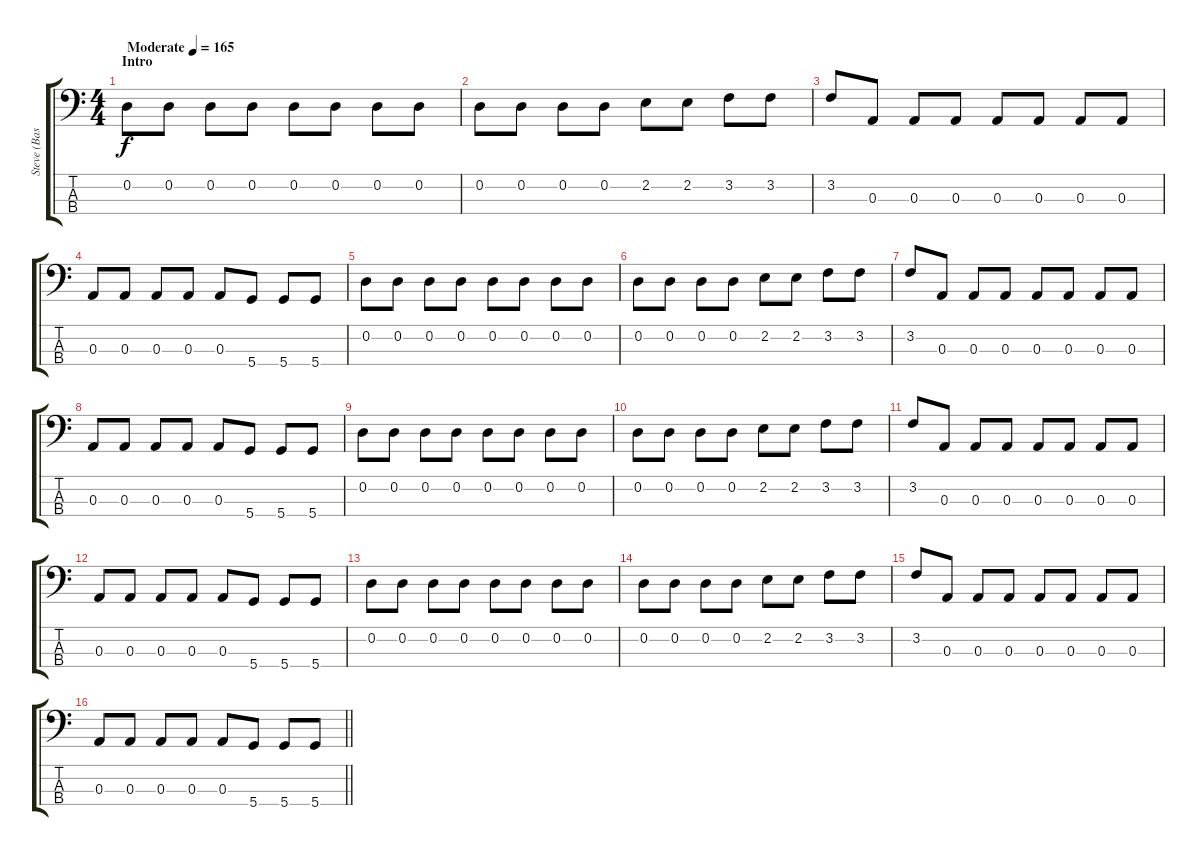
\track ("Steve (Bass)" "Steve (Bas") {instrument slapbass1}
\staff {score tabs}
\tuning (G2 D2 A1 D1) {hide}
\ts (4 4)
\section ("" "Intro")
\tempo (165 "Moderate")
\clef f4
\ks c
0.2.8{dy f instrument slapbass1} 0.2.8 0.2.8 0.2.8 0.2.8 0.2.8 0.2.8 0.2.8 |
0.2.8 0.2.8 0.2.8 0.2.8 2.2.8 2.2.8 3.2.8 3.2.8 |
3.2.8 0.3.8 0.3.8 0.3.8 0.3.8 0.3.8 0.3.8 0.3.8 |
0.3.8 0.3.8 0.3.8 0.3.8 0.3.8 5.4.8 5.4.8 5.4.8 |
0.2.8 0.2.8 0.2.8 0.2.8 0.2.8 0.2.8 0.2.8 0.2.8 |
0.2.8 0.2.8 0.2.8 0.2.8 2.2.8 2.2.8 3.2.8 3.2.8 |
3.2.8 0.3.8 0.3.8 0.3.8 0.3.8 0.3.8 0.3.8 0.3.8 |
0.3.8 0.3.8 0.3.8 0.3.8 0.3.8 5.4.8 5.4.8 5.4.8 |
0.2.8 0.2.8 0.2.8 0.2.8 0.2.8 0.2.8 0.2.8 0.2.8 |
0.2.8 0.2.8 0.2.8 0.2.8 2.2.8 2.2.8 3.2.8 3.2.8 |
3.2.8 0.3.8 0.3.8 0.3.8 0.3.8 0.3.8 0.3.8 0.3.8 |
0.3.8 0.3.8 0.3.8 0.3.8 0.3.8 5.4.8 5.4.8 5.4.8 |
0.2.8 0.2.8 0.2.8 0.2.8 0.2.8 0.2.8 0.2.8 0.2.8 |
0.2.8 0.2.8 0.2.8 0.2.8 2.2.8 2.2.8 3.2.8 3.2.8 |
3.2.8 0.3.8 0.3.8 0.3.8 0.3.8 0.3.8 0.3.8 0.3.8 |
\barLineRight lightlight
0.3.8 0.3.8 0.3.8 0.3.8 0.3.8 5.4.8 5.4.8 5.4.8
